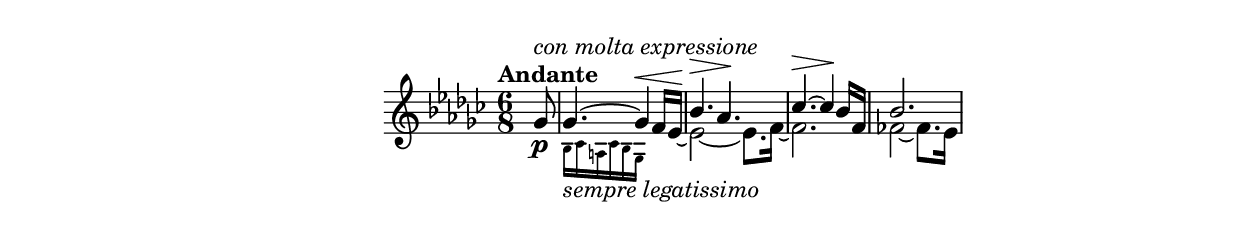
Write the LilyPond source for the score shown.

\version "2.15.30"
\include "indice.ily"
\new Staff  {
  \time 6/8
  \key es \minor
  \clef treble
  \tempo "Andante"
  \partial 8
  <<
    \new Voice \relative f { \voiceOne ges'8\p ^\markup\italic{con molta expressione}
                             ges4.~
                             _\markup\italic{sempre legatissimo}
                             ges4^\< f16 es _~ \!
                             \voiceTwo es2~ es8. f16~
                             f2.
                             fes2~fes8.es16}
    \new Voice \relative f { \voiceOne s8
    s2.
    bes'4. ^\> aes \!
    ces4.~ ^\> ces4 \! bes16 f
    bes2.
    }
    \new CueVoice \relative f { \voiceTwo s8 bes16
                                
                                ces a ces bes ges }
  >>
}